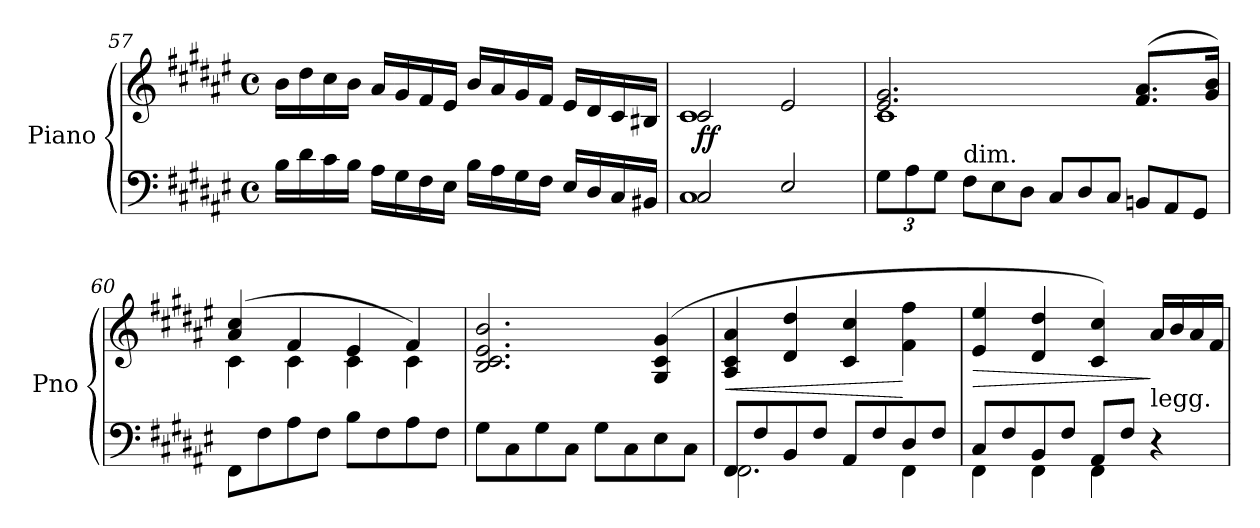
**kern	**kern	**dynam
*part1	*part1	*part1
*staff2	*staff1	*staff1/2
*I"Piano	*	*
*I'Pno	*	*
!!LO:LB:g=z
*clefF4	*clefG2	*
*k[f#c#g#d#a#e#]	*k[f#c#g#d#a#e#]	*
*F#:	*F#:	*
*M4/4	*M4/4	*
*met(c)	*met(c)	*
=57	=57	=57
16B\LL	16b\LL	.
16d#\	16dd#\	.
16c#\	16cc#\	.
16B\JJ	16b\JJ	.
16A#\LL	16a#/LL	.
16G#\	16g#/	.
16F#\	16f#/	.
16E#\JJ	16e#/JJ	.
16B\LL	16b/LL	.
16A#\	16a#/	.
16G#\	16g#/	.
16F#\JJ	16f#/JJ	.
16E#/LL	16e#/LL	.
16D#/	16d#/	.
16C#/	16c#/	.
16BB#X/JJ	16B#X/JJ	.
=58	=58	=58
*^	*^	*
!	!	!	!	!LO:DY:b
2C#/	1C#	2c#/	1c#	ff
2E#/	.	2e#/	.	.
*v	*v	*	*	*
=59	=59	=59	=59
*Xbrackettup	*	*	*
12G#\L	2.e#/ 2.g#/	1c#	.
12A#\	.	.	.
12G#\J	.	.	.
*Xtuplet	*	*	*
!LO:TX:a:t=dim.	!	!	!
12F#\L	.	.	.
12E#\	.	.	.
12D#\J	.	.	.
12C#/L	.	.	.
12D#/	.	.	.
12C#/J	.	.	.
12BBn/L	(>8.f#/ 8.a#/L	.	.
12AA#/	.	.	.
12GG#/J	.	.	.
.	16g#/ 16b/Jk)	.	.
!!LO:LB:g=z	!!
=60	=60	=60	=60
8FF#\L	(>4a#/ 4cc#/	4c#\	.
8F#\	.	.	.
8A#\	4f#/	4c#\	.
8F#\J	.	.	.
8B\L	4e#/	4c#\	.
8F#\	.	.	.
8A#\	4f#/)	4c#\	.
8F#\J	.	.	.
*	*v	*v	*
=61	=61	=61
8G#\L	2.B/ 2.c#/ 2.e#/ 2.b/	.
8C#\	.	.
8G#\	.	.
8C#\J	.	.
8G#\L	.	.
8C#\	.	.
8E#\	(>4G#/ 4c#/ 4g#/	.
8C#\J	.	.
=62	=62	=62
*^	*	*
!	!	!	!LO:HP:b
8FF#/L	2.FF#\	4A#/ 4c#/ 4a#/	<
8F#/	.	.	.
8BB/	.	4d#/ 4dd#/	.
8F#/J	.	.	.
8AA#/L	.	4c#/ 4cc#/	.
8F#/	.	.	.
8D#/	4FF#\	4f#\ 4ff#\	[
8F#/J	.	.	.
=63	=63	=63	=63
!	!	!	!LO:HP:b
8C#/L	4FF#\	4e#/ 4ee#/	>
8F#/	.	.	.
8BB/	4FF#\	4d#/ 4dd#/	.
8F#/J	.	.	.
8AA#/L	4FF#\	4c#/ 4cc#/)	.
8F#/J	.	.	.
!	!	!LO:TX:b:t=legg.	!
4r	4ryy	16a#/LL	]
.	.	16b/	.
.	.	16a#/	.
.	.	16f#/JJ	.
*v	*v	*	*
=	=	=
*-	*-	*-
